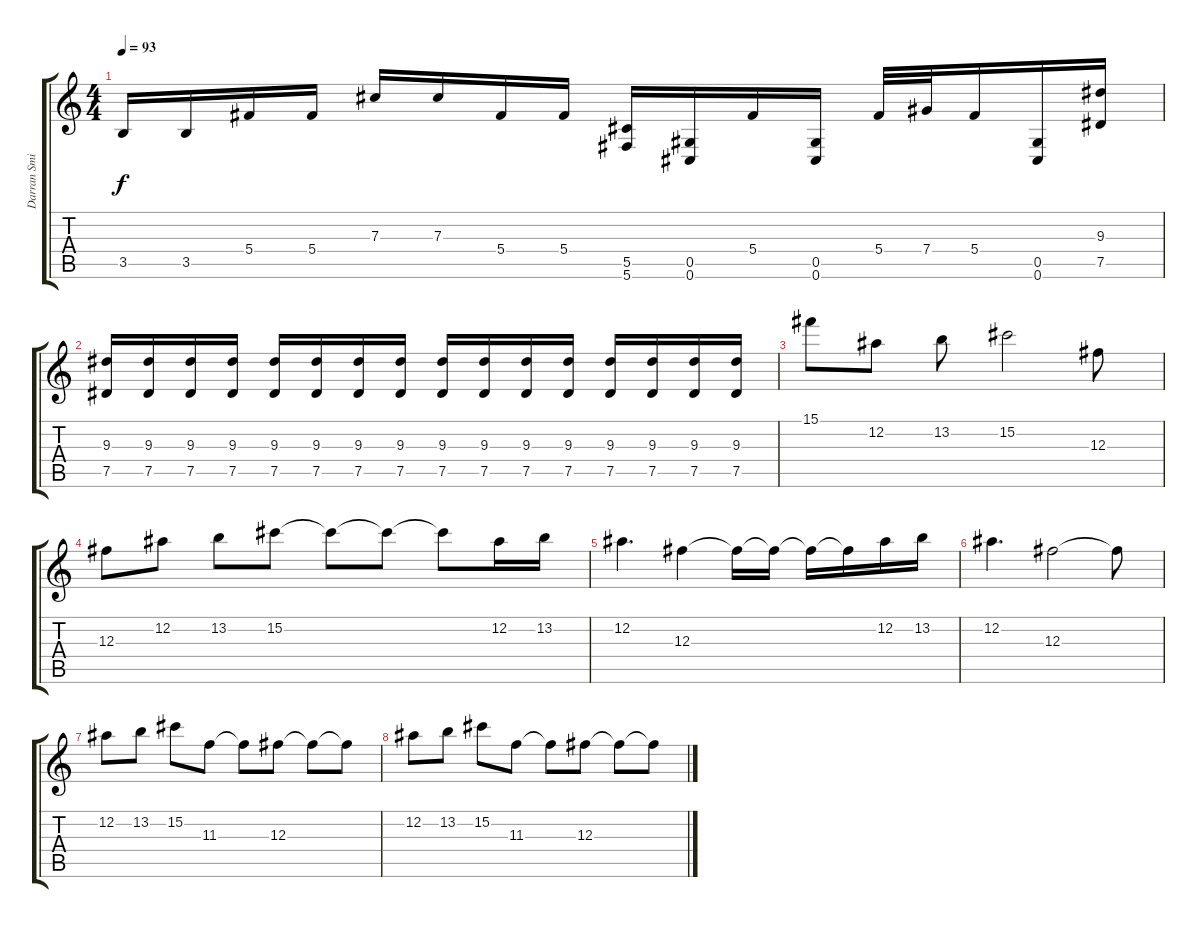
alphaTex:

\track ("Darran Smith" "Darran Smi") {instrument distortionguitar}
\staff {score tabs}
\tuning (Eb4 Bb3 Gb3 Db3 Ab2 Db2) {hide}
\ts (4 4)
\tempo 93
\clef g2
\ks c
3.5.16{dy f} 3.5.16 5.4.16 5.4.16 7.3.16 7.3.16 5.4.16 5.4.16 (5.5 5.6).16 (0.5 0.6).16 5.4.16 (0.5 0.6).16 5.4.32 7.4.32 5.4.16 (0.5 0.6).16 (9.3 7.5).16 |
(9.3 7.5).16 (9.3 7.5).16 (9.3 7.5).16 (9.3 7.5).16 (9.3 7.5).16 (9.3 7.5).16 (9.3 7.5).16 (9.3 7.5).16 (9.3 7.5).16 (9.3 7.5).16 (9.3 7.5).16 (9.3 7.5).16 (9.3 7.5).16 (9.3 7.5).16 (9.3 7.5).16 (9.3 7.5).16 |
15.1.8 12.2.8 13.2.8 15.2.2 12.3.8 |
12.3.8 12.2.8 13.2.8 15.2.8 15.2{t}.8 15.2{t}.8 15.2{t}.8 12.2.16 13.2.16 |
12.2.4{d} 12.3.4 12.3{t}.16 12.3{t}.16 12.3{t}.16 12.3{t}.16 12.2.16 13.2.16 |
12.2.4{d} 12.3.2 12.3{t}.8 |
12.2.8 13.2.8 15.2.8 11.3.8 11.3{t}.8 12.3.8 12.3{t}.8 12.3{t}.8 |
12.2.8 13.2.8 15.2.8 11.3.8 11.3{t}.8 12.3.8 12.3{t}.8 12.3{t}.8
